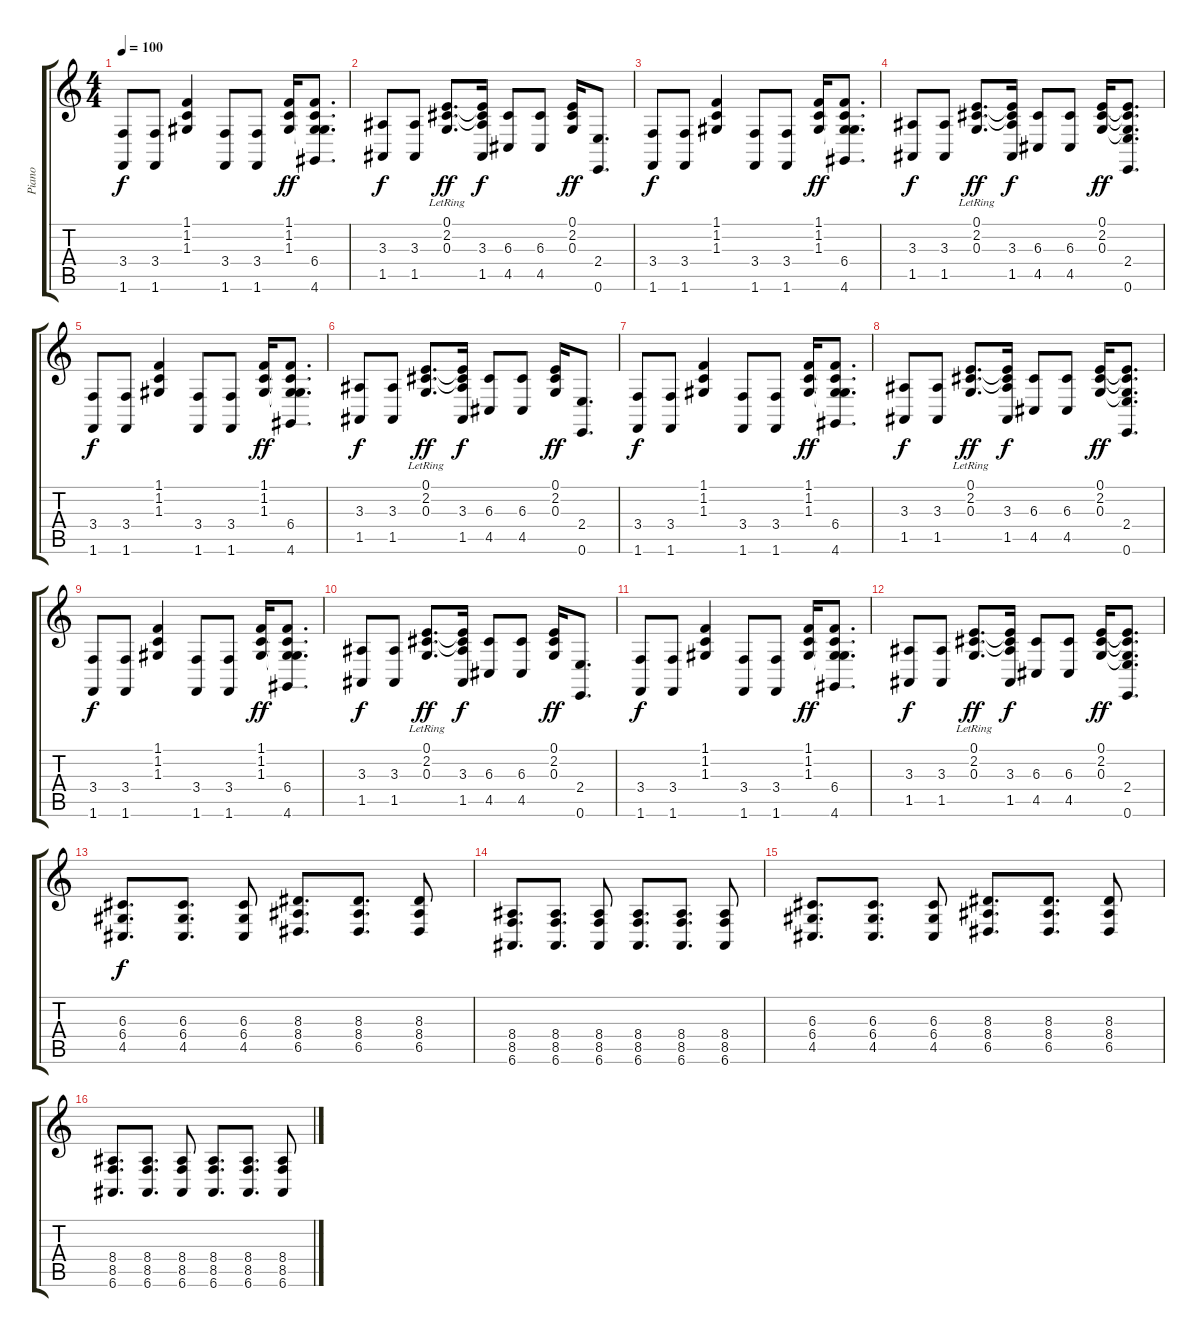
\track ("Piano" "Piano") {instrument acousticgrandpiano}
\staff {score tabs}
\tuning (E4 B3 G3 D3 A2 E2) {hide}
\ts (4 4)
\tempo 100
\clef g2
\ks c
(3.4 1.6).8{dy f} (3.4 1.6).8 (1.1 1.2 1.3).4 (3.4 1.6).8 (3.4 1.6).8 (1.1 1.2 1.3).16{dy ff} (1.1{t} 1.2{t} 1.3{t} 6.4 4.6).8{d} |
(3.3 1.5).8{dy f} (3.3 1.5).8 (0.1{lr} 2.2{lr} 0.3{lr}).8{d dy ff} (0.1{t} 2.2{t} 3.3 1.5).16{dy f} (6.3 4.5).8 (6.3 4.5).8 (0.1 2.2 0.3).16{dy ff} (2.4 0.6).8{d} |
(3.4 1.6).8{dy f} (3.4 1.6).8 (1.1 1.2 1.3).4 (3.4 1.6).8 (3.4 1.6).8 (1.1 1.2 1.3).16{dy ff} (1.1{t} 1.2{t} 1.3{t} 6.4 4.6).8{d} |
(3.3 1.5).8{dy f} (3.3 1.5).8 (0.1{lr} 2.2{lr} 0.3{lr}).8{d dy ff} (0.1{t} 2.2{t} 3.3 1.5).16{dy f} (6.3 4.5).8 (6.3 4.5).8 (0.1 2.2 0.3).16{dy ff} (0.1{t} 2.2{t} 0.3{t} 2.4 0.6).8{d} |
(3.4 1.6).8{dy f} (3.4 1.6).8 (1.1 1.2 1.3).4 (3.4 1.6).8 (3.4 1.6).8 (1.1 1.2 1.3).16{dy ff} (1.1{t} 1.2{t} 1.3{t} 6.4 4.6).8{d} |
(3.3 1.5).8{dy f} (3.3 1.5).8 (0.1{lr} 2.2{lr} 0.3{lr}).8{d dy ff} (0.1{t} 2.2{t} 3.3 1.5).16{dy f} (6.3 4.5).8 (6.3 4.5).8 (0.1 2.2 0.3).16{dy ff} (2.4 0.6).8{d} |
(3.4 1.6).8{dy f} (3.4 1.6).8 (1.1 1.2 1.3).4 (3.4 1.6).8 (3.4 1.6).8 (1.1 1.2 1.3).16{dy ff} (1.1{t} 1.2{t} 1.3{t} 6.4 4.6).8{d} |
(3.3 1.5).8{dy f} (3.3 1.5).8 (0.1{lr} 2.2{lr} 0.3{lr}).8{d dy ff} (0.1{t} 2.2{t} 3.3 1.5).16{dy f} (6.3 4.5).8 (6.3 4.5).8 (0.1 2.2 0.3).16{dy ff} (0.1{t} 2.2{t} 0.3{t} 2.4 0.6).8{d} |
(3.4 1.6).8{dy f} (3.4 1.6).8 (1.1 1.2 1.3).4 (3.4 1.6).8 (3.4 1.6).8 (1.1 1.2 1.3).16{dy ff} (1.1{t} 1.2{t} 1.3{t} 6.4 4.6).8{d} |
(3.3 1.5).8{dy f} (3.3 1.5).8 (0.1{lr} 2.2{lr} 0.3{lr}).8{d dy ff} (0.1{t} 2.2{t} 3.3 1.5).16{dy f} (6.3 4.5).8 (6.3 4.5).8 (0.1 2.2 0.3).16{dy ff} (2.4 0.6).8{d} |
(3.4 1.6).8{dy f} (3.4 1.6).8 (1.1 1.2 1.3).4 (3.4 1.6).8 (3.4 1.6).8 (1.1 1.2 1.3).16{dy ff} (1.1{t} 1.2{t} 1.3{t} 6.4 4.6).8{d} |
(3.3 1.5).8{dy f} (3.3 1.5).8 (0.1{lr} 2.2{lr} 0.3{lr}).8{d dy ff} (0.1{t} 2.2{t} 3.3 1.5).16{dy f} (6.3 4.5).8 (6.3 4.5).8 (0.1 2.2 0.3).16{dy ff} (0.1{t} 2.2{t} 0.3{t} 2.4 0.6).8{d} |
(6.3 6.4 4.5).8{d dy f} (6.3 6.4 4.5).8{d} (6.3 6.4 4.5).8 (8.3 8.4 6.5).8{d} (8.3 8.4 6.5).8{d} (8.3 8.4 6.5).8 |
(8.4 8.5 6.6).8{d} (8.4 8.5 6.6).8{d} (8.4 8.5 6.6).8 (8.4 8.5 6.6).8{d} (8.4 8.5 6.6).8{d} (8.4 8.5 6.6).8 |
(6.3 6.4 4.5).8{d} (6.3 6.4 4.5).8{d} (6.3 6.4 4.5).8 (8.3 8.4 6.5).8{d} (8.3 8.4 6.5).8{d} (8.3 8.4 6.5).8 |
(8.4 8.5 6.6).8{d} (8.4 8.5 6.6).8{d} (8.4 8.5 6.6).8 (8.4 8.5 6.6).8{d} (8.4 8.5 6.6).8{d} (8.4 8.5 6.6).8
